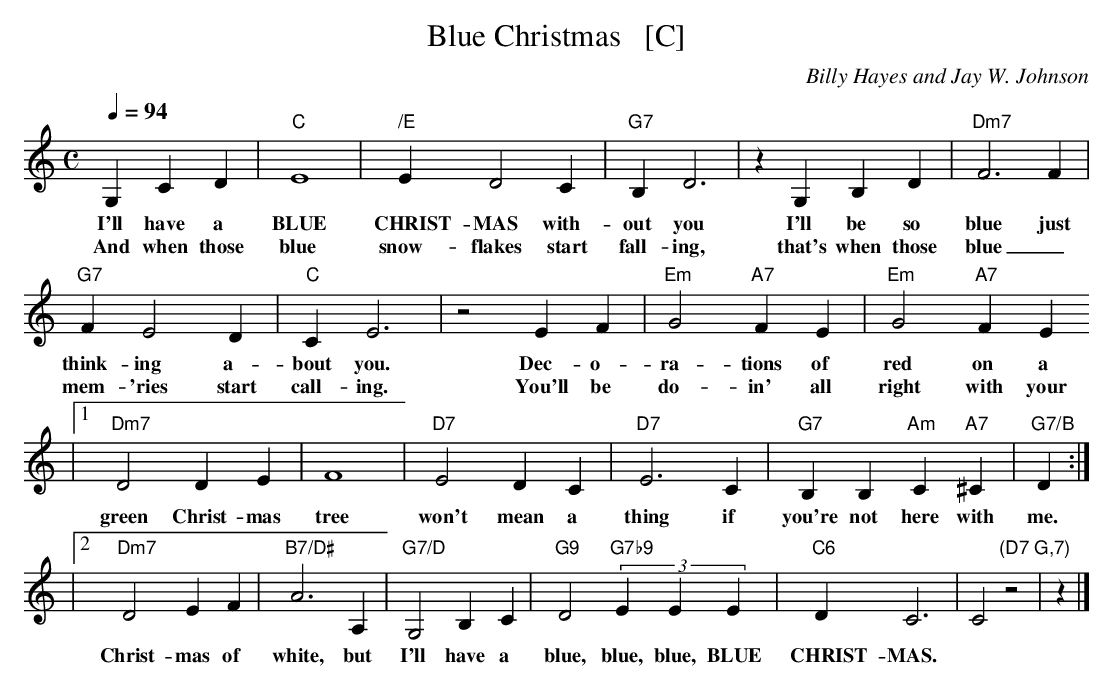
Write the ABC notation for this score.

X:1
T: Blue Christmas   [C]
C: Billy Hayes and Jay W. Johnson
M: C
L: 1/4
Q: 1/4=94
K: C
G, C D | "C"E4 | "/E"E D2 C | "G7"B, D3 | z G, B, D | "Dm7"F3 F |
w: I'll have a BLUE CHRIST-MAS with-out you I'll be so blue just
w: And when those blue snow-flakes start fall-ing, that's when those blue_
"G7"F E2 D | "C"C E3 | z2 E F | "Em"G2 "A7"F E | "Em" G2 "A7"F E
w: think-ing a-bout you. Dec-o-ra-tions of red on a
w: mem-'ries start call-ing. You'll be do-in' all right with your
|[1 "Dm7"D2 D E | F4 | "D7"E2 D C | "D7"E3 C | "G7"B, B, "Am"C "A7"^C | "G7/B"D :|
w: green Christ-mas tree won't mean a thing if you're not here with me.
|[2 "Dm7"D2 E F | "B7/D#"A3 A, | "G7/D"G,2 B, C | "G9"D2 (3"G7b9"E E E | "C6"D C3 | C2 "(D7 G,7)"z2 | z |]
w: Christ-mas of white, but I'll have a blue, blue, blue, BLUE CHRIST-MAS.
